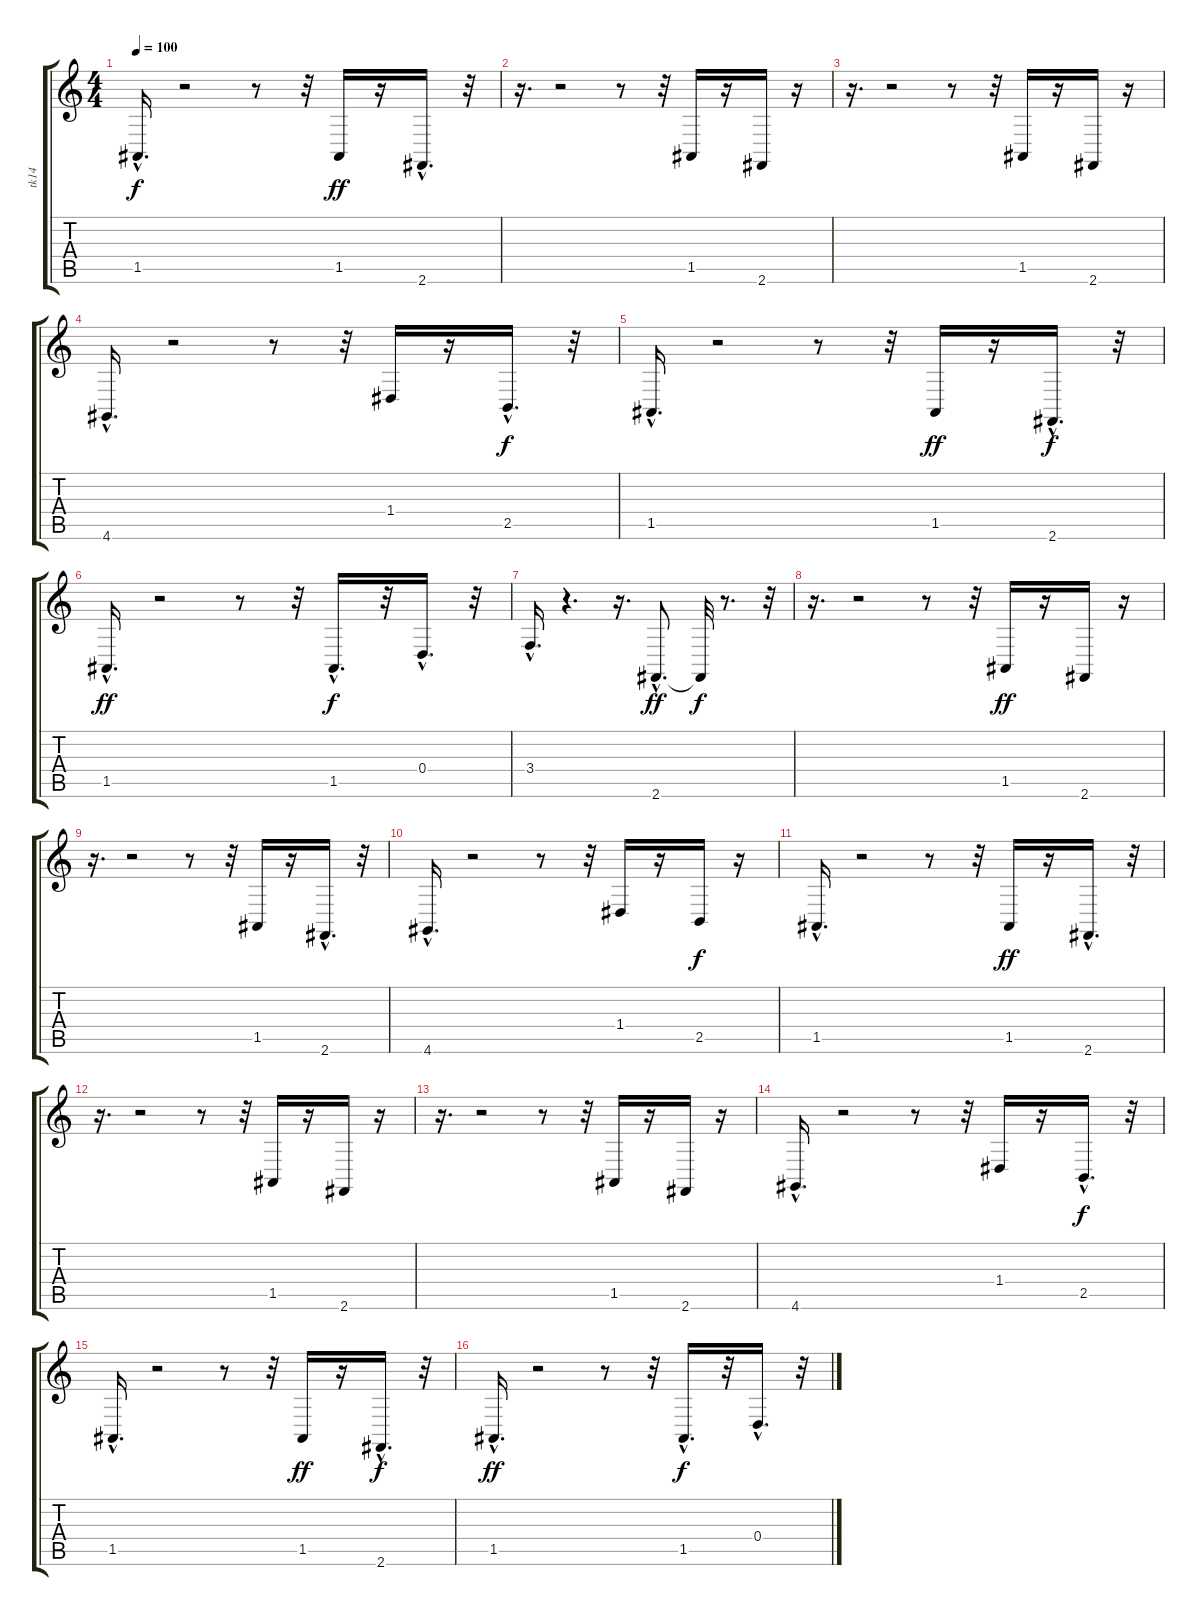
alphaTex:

\track ("tk14" "tk14") {instrument lead1square}
\staff {score tabs}
\tuning (E4 B3 G3 D3 A2 E2) {hide}
\ts (4 4)
\tempo 100
\clef g2
\ks c
1.5{hac}.16{d dy f} r.2 r.8 r.32 1.5.16{dy ff} r.16 2.6{hac}.16{d} r.32 |
r.16{d} r.2 r.8 r.32 1.5.16 r.16 2.6.16 r.16 |
r.16{d} r.2 r.8 r.32 1.5.16 r.16 2.6.16 r.16 |
4.6{hac}.16{d} r.2 r.8 r.32 1.4.16 r.16 2.5{hac}.16{d dy f} r.32 |
1.5{hac}.16{d} r.2 r.8 r.32 1.5.16{dy ff} r.16 2.6{hac}.16{d dy f} r.32 |
1.5{hac}.16{d dy ff} r.2 r.8 r.32 1.5{hac}.16{d dy f} r.32 0.4{hac}.16{d} r.32 |
3.4{hac}.16{d} r.4{d} r.16{d} 2.6{hac}.8{d dy ff} 2.6{t}.32{dy f} r.8{d} r.32 |
r.16{d} r.2 r.8 r.32 1.5.16{dy ff} r.16 2.6.16 r.16 |
r.16{d} r.2 r.8 r.32 1.5.16 r.16 2.6{hac}.16{d} r.32 |
4.6{hac}.16{d} r.2 r.8 r.32 1.4.16 r.16 2.5.16{dy f} r.16 |
1.5{hac}.16{d} r.2 r.8 r.32 1.5.16{dy ff} r.16 2.6{hac}.16{d} r.32 |
r.16{d} r.2 r.8 r.32 1.5.16 r.16 2.6.16 r.16 |
r.16{d} r.2 r.8 r.32 1.5.16 r.16 2.6.16 r.16 |
4.6{hac}.16{d} r.2 r.8 r.32 1.4.16 r.16 2.5{hac}.16{d dy f} r.32 |
1.5{hac}.16{d} r.2 r.8 r.32 1.5.16{dy ff} r.16 2.6{hac}.16{d dy f} r.32 |
1.5{hac}.16{d dy ff} r.2 r.8 r.32 1.5{hac}.16{d dy f} r.32 0.4{hac}.16{d} r.32
